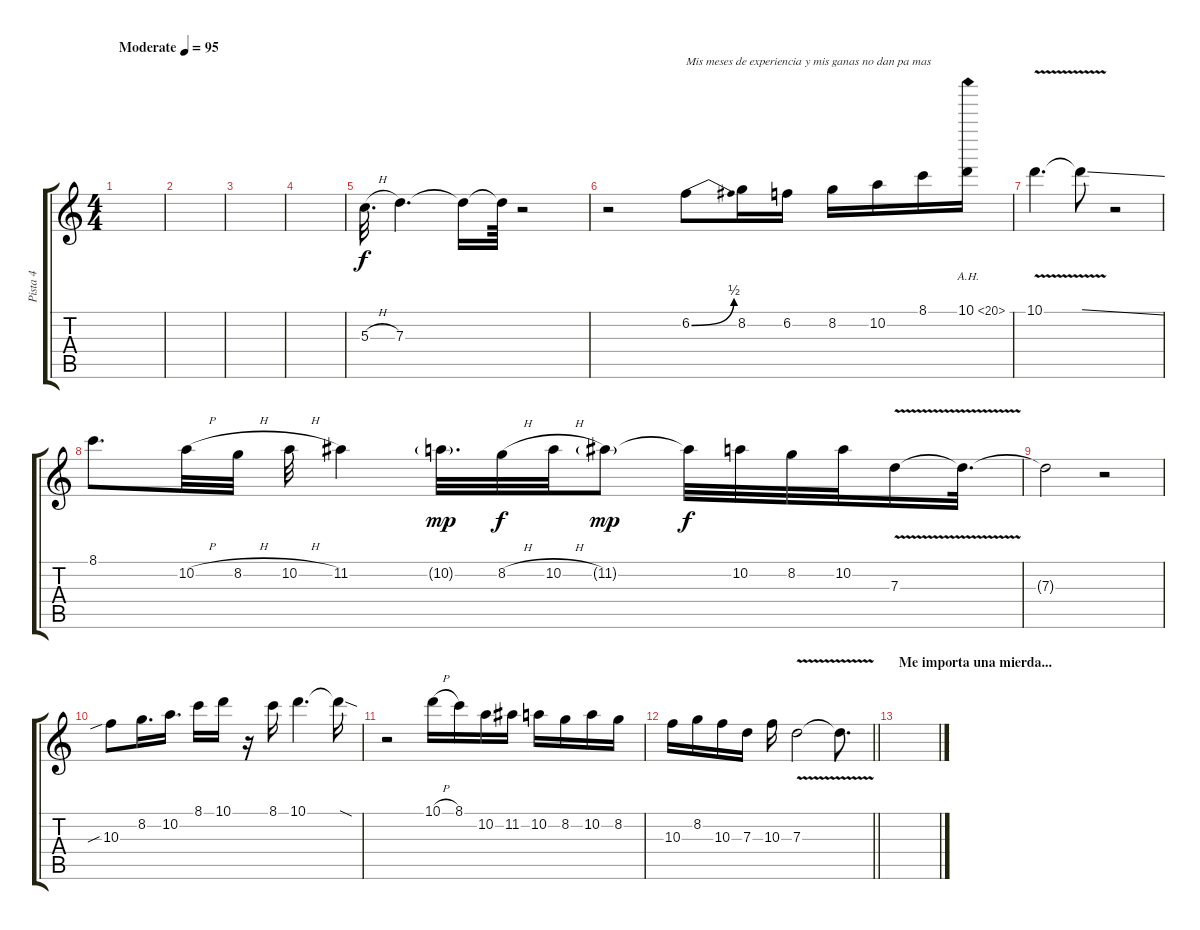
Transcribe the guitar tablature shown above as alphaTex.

\track ("Pista 4" "Pista 4") {instrument overdrivenguitar}
\staff {score tabs}
\tuning (E4 B3 G3 D3 A2 E2) {hide}
\ts (4 4)
\tempo (95 "Moderate")
\clef g2
\ks c
|
|
|
|
5.3{h}.32{d} 7.3.4{d} 7.3{t}.16 7.3{t}.64 r.2 |
r.2 6.2{be (bend 0 0 60 2)}.8{txt "Mis meses de experiencia y mis ganas no dan pa mas"} 8.2.16 6.2.16 8.2.16 10.2.16 8.1.16 10.1{ah 10}.16 |
10.1{v}.4{d} 10.1{ss t}.8 r.2 |
8.1.8{d} 10.2{h}.32 8.2{h}.32 10.2{h}.32 11.2.4 10.2{g}.32{d dy mp} 8.2{h}.32{dy f} 10.2{h}.32 11.2{g}.8{dy mp} 11.2{t}.32{dy f} 10.2.32 8.2.32 10.2.32 7.3{v}.16 7.3{t}.32{d} |
7.3{t}.2 r.2 |
10.3{sib}.8 8.2.16{d} 10.2.16{d} 8.1.16 10.1.16 r.16 8.1.16 10.1.4{d} 10.1{sod t}.16 |
r.2 10.1{h}.16 8.1.16 10.2.16 11.2.16 10.2.16 8.2.16 10.2.16 8.2.16 |
\barLineRight lightlight
10.3.16 8.2.16 10.3.16 7.3.16 10.3.16 7.3{v}.2 7.3{t}.8{d} |
\section ("" "Me importa una mierda...")
